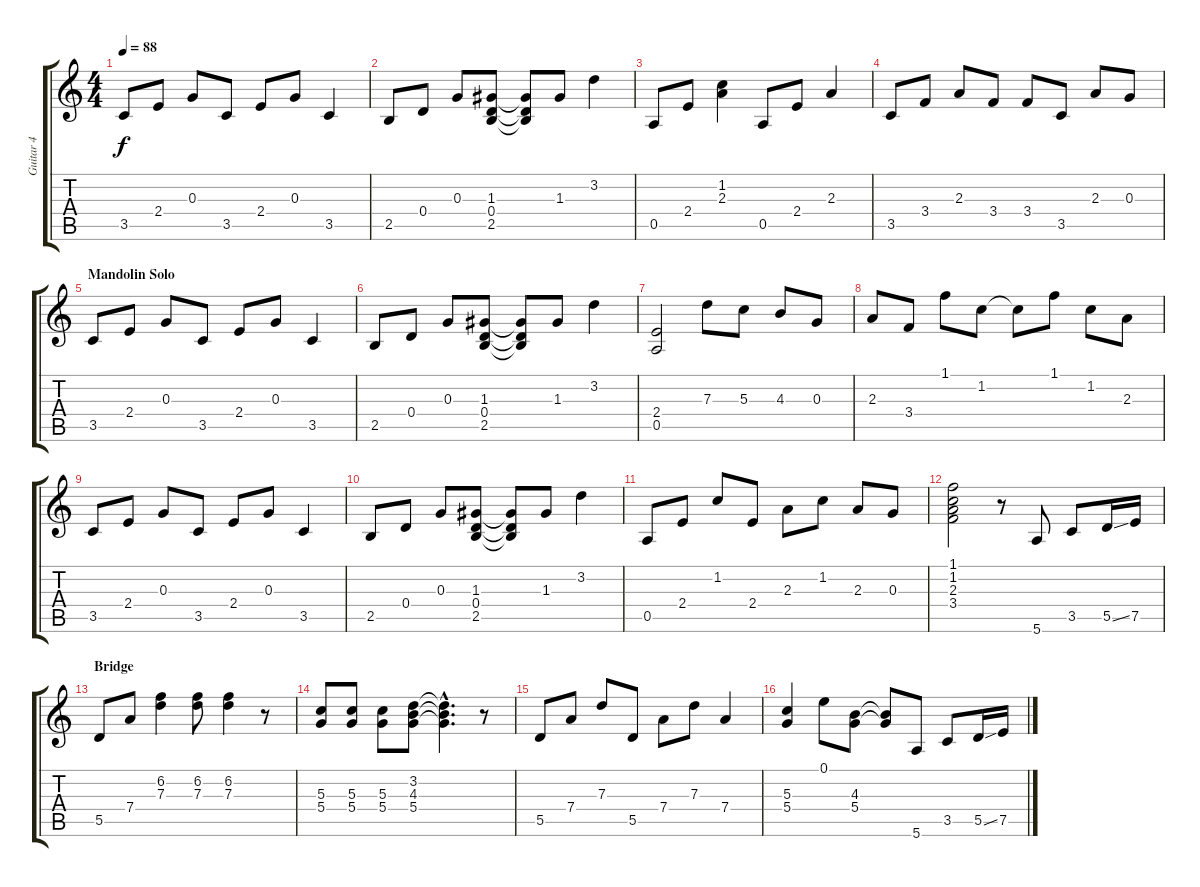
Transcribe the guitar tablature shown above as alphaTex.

\track ("Guitar 4" "Guitar 4") {instrument acousticguitarnylon}
\staff {score tabs}
\tuning (E4 B3 G3 D3 A2 E2) {hide}
\ts (4 4)
\tempo 88
\clef g2
\ks c
3.5.8{dy f} 2.4.8 0.3.8 3.5.8 2.4.8 0.3.8 3.5.4 |
2.5.8 0.4.8 0.3.8 (1.3 0.4 2.5).8 (1.3{t} 0.4{t} 2.5{t}).8 1.3.8 3.2.4 |
0.5.8 2.4.8 (1.2 2.3).4 0.5.8 2.4.8 2.3.4 |
3.5.8 3.4.8 2.3.8 3.4.8 3.4.8 3.5.8 2.3.8 0.3.8 |
\section ("" "Mandolin Solo")
3.5.8 2.4.8 0.3.8 3.5.8 2.4.8 0.3.8 3.5.4 |
2.5.8 0.4.8 0.3.8 (1.3 0.4 2.5).8 (1.3{t} 0.4{t} 2.5{t}).8 1.3.8 3.2.4 |
(2.4 0.5).2 7.3.8 5.3.8 4.3.8 0.3.8 |
2.3.8 3.4.8 1.1.8 1.2.8 1.2{t}.8 1.1.8 1.2.8 2.3.8 |
3.5.8 2.4.8 0.3.8 3.5.8 2.4.8 0.3.8 3.5.4 |
2.5.8 0.4.8 0.3.8 (1.3 0.4 2.5).8 (1.3{t} 0.4{t} 2.5{t}).8 1.3.8 3.2.4 |
0.5.8 2.4.8 1.2.8 2.4.8 2.3.8 1.2.8 2.3.8 0.3.8 |
(1.1 1.2 2.3 3.4).2 r.8 5.6.8 3.5.8 5.5{ss}.16 7.5.16 |
\section ("" "Bridge")
5.5.8 7.4.8 (6.2 7.3).4 (6.2 7.3).8 (6.2 7.3).4 r.8 |
(5.3 5.4).8 (5.3 5.4).8 (5.3 5.4).8 (3.2 4.3 5.4).8 (3.2{hac t} 4.3{hac t} 5.4{hac t}).4{d} r.8 |
5.5.8 7.4.8 7.3.8 5.5.8 7.4.8 7.3.8 7.4.4 |
(5.3 5.4).4 0.1.8 (4.3 5.4).8 (4.3{t} 5.4{t}).8 5.6.8 3.5.8 5.5{ss}.16 7.5.16
